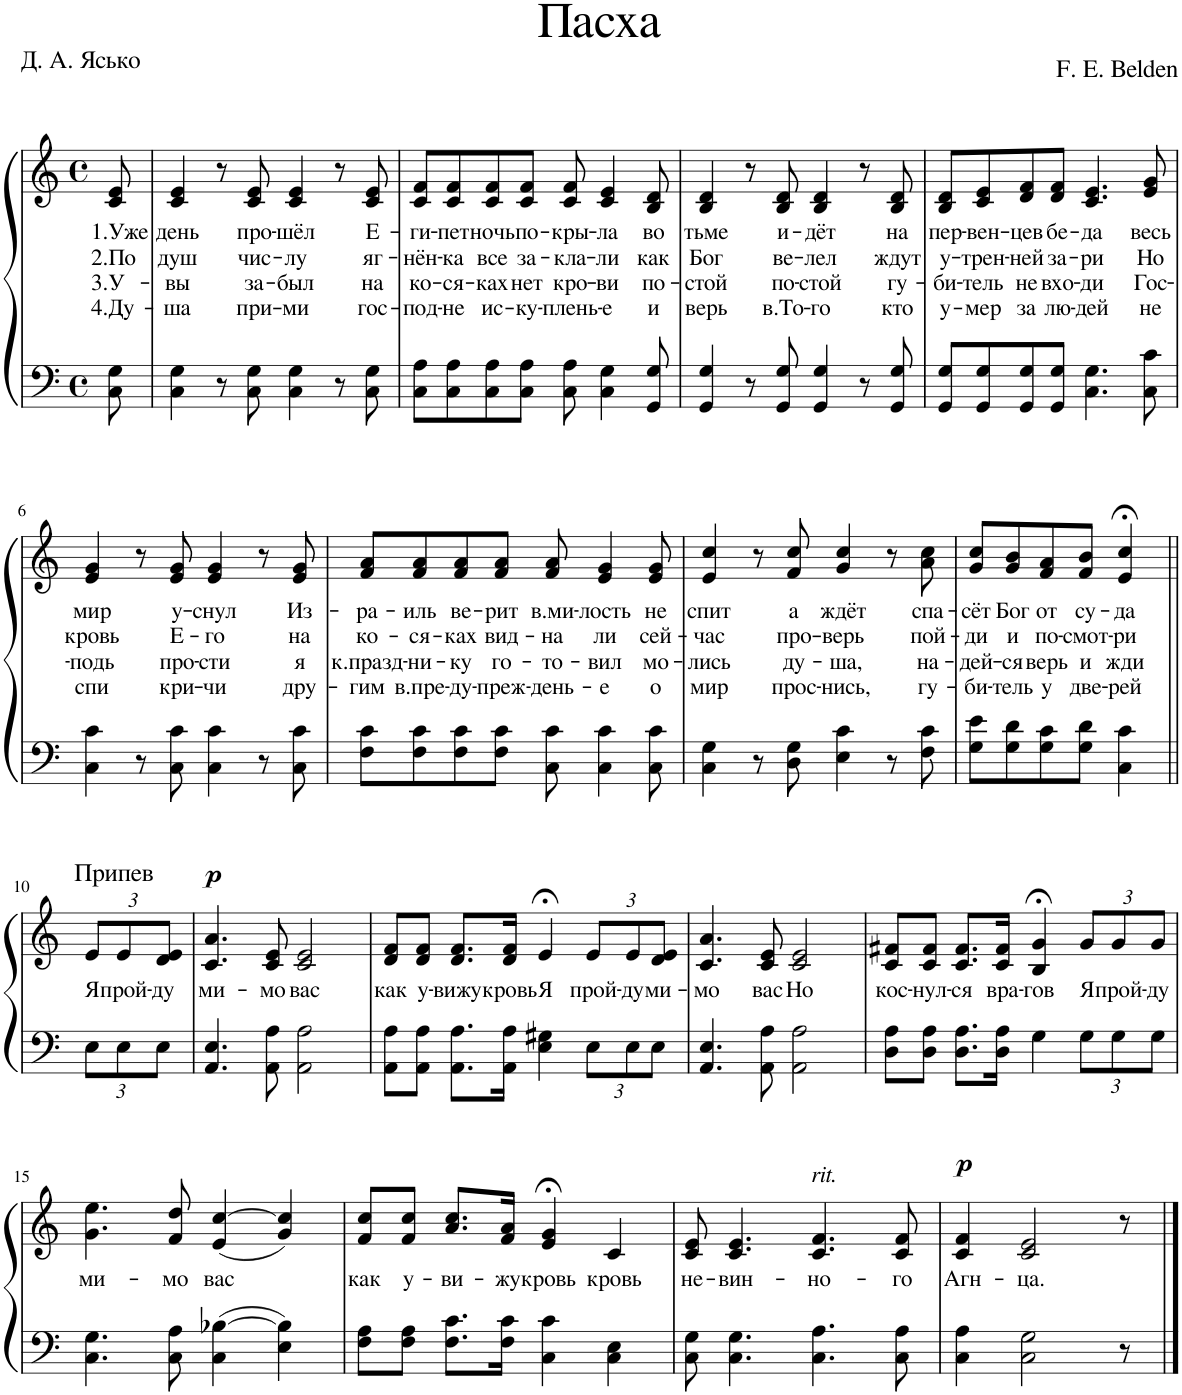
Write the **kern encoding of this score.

**kern	**kern	**text	**text	**text	**text	**dynam
*part1	*part1	*part1	*part1	*part1	*part1	*part1
*staff2	*staff1	*staff1	*staff1	*staff1	*staff1	*staff1/2
*I"Piano	*	*	*	*	*	*
*I'Pno.	*	*	*	*	*	*
*clefF4	*clefG2	*	*	*	*	*
*k[]	*k[]	*	*	*	*	*
*M4/4	*M4/4	*	*	*	*	*
*met(c)	*met(c)	*	*	*	*	*
=1	=1	=1	=1	=1	=1	=1
!	!	!LO:LY:b	!LO:LY:b	!LO:LY:b	!LO:LY:b	!
8C\ 8G\	8c/ 8e/	1.Уже	2.По	3.У-	4.Ду-	.
=2	=2	=2	=2	=2	=2	=2
!	!	!LO:LY:b	!LO:LY:b	!LO:LY:b	!LO:LY:b	!
4C\ 4G\	4c/ 4e/	день	душ	-вы	-ша	.
8r	8r	.	.	.	.	.
!	!	!LO:LY:b	!LO:LY:b	!LO:LY:b	!LO:LY:b	!
8C\ 8G\	8c/ 8e/	про-	чис-	за-	при-	.
!	!	!LO:LY:b	!LO:LY:b	!LO:LY:b	!LO:LY:b	!
4C\ 4G\	4c/ 4e/	-шёл	-лу	-был	-ми	.
8r	8r	.	.	.	.	.
!	!	!LO:LY:b	!LO:LY:b	!LO:LY:b	!LO:LY:b	!
8C\ 8G\	8c/ 8e/	Е-	яг-	на	гос-	.
=3	=3	=3	=3	=3	=3	=3
!	!	!LO:LY:b	!LO:LY:b	!LO:LY:b	!LO:LY:b	!
8C\ 8A\L	8c/ 8f/L	-ги-	-нён-	ко-	-под-	.
!	!	!LO:LY:b	!LO:LY:b	!LO:LY:b	!LO:LY:b	!
8C\ 8A\	8c/ 8f/	-пет	-ка	-ся-	-не	.
!	!	!LO:LY:b	!LO:LY:b	!LO:LY:b	!LO:LY:b	!
8C\ 8A\	8c/ 8f/	ночь	все	-ках	ис-	.
!	!	!LO:LY:b	!LO:LY:b	!LO:LY:b	!LO:LY:b	!
8C\ 8A\J	8c/ 8f/J	по-	за-	нет	-ку-	.
!	!	!LO:LY:b	!LO:LY:b	!LO:LY:b	!LO:LY:b	!
8C\ 8A\	8c/ 8f/	-кры-	-кла-	кро-	-плень-	.
!	!	!LO:LY:b	!LO:LY:b	!LO:LY:b	!LO:LY:b	!
4C\ 4G\	4c/ 4e/	-ла	-ли	-ви	-е	.
!	!	!LO:LY:b	!LO:LY:b	!LO:LY:b	!LO:LY:b	!
8GG/ 8G/	8B/ 8d/	во	как	по-	и	.
=4	=4	=4	=4	=4	=4	=4
!	!	!LO:LY:b	!LO:LY:b	!LO:LY:b	!LO:LY:b	!
4GG/ 4G/	4B/ 4d/	тьме	Бог	-стой	верь	.
8r	8r	.	.	.	.	.
!	!	!LO:LY:b	!LO:LY:b	!LO:LY:b	!LO:LY:b	!
8GG/ 8G/	8B/ 8d/	и-	ве-	по-	в.То-	.
!	!	!LO:LY:b	!LO:LY:b	!LO:LY:b	!LO:LY:b	!
4GG/ 4G/	4B/ 4d/	-дёт	-лел	-стой	-го	.
8r	8r	.	.	.	.	.
!	!	!LO:LY:b	!LO:LY:b	!LO:LY:b	!LO:LY:b	!
8GG/ 8G/	8B/ 8d/	на	ждут	гу-	кто	.
=5	=5	=5	=5	=5	=5	=5
!	!	!LO:LY:b	!LO:LY:b	!LO:LY:b	!LO:LY:b	!
8GG/ 8G/L	8B/ 8d/L	пер-	у-	-би-	у-	.
!	!	!LO:LY:b	!LO:LY:b	!LO:LY:b	!LO:LY:b	!
8GG/ 8G/	8c/ 8e/	-вен-	-трен-	-тель	-мер	.
!	!	!LO:LY:b	!LO:LY:b	!LO:LY:b	!LO:LY:b	!
8GG/ 8G/	8d/ 8f/	-цев	-ней	не	за	.
!	!	!LO:LY:b	!LO:LY:b	!LO:LY:b	!LO:LY:b	!
8GG/ 8G/J	8d/ 8f/J	бе-	за-	вхо-	лю-	.
!	!	!LO:LY:b	!LO:LY:b	!LO:LY:b	!LO:LY:b	!
4.C\ 4.G\	4.c/ 4.e/	-да	-ри	-ди	-дей	.
!	!	!LO:LY:b	!LO:LY:b	!LO:LY:b	!LO:LY:b	!
8C\ 8c\	8e/ 8g/	весь	Но	Гос-	не	.
!!LO:LB:g=z
=6	=6	=6	=6	=6	=6	=6
!	!	!LO:LY:b	!LO:LY:b	!LO:LY:b	!LO:LY:b	!
4C\ 4c\	4e/ 4g/	мир	кровь	-подь	спи	.
8r	8r	.	.	.	.	.
!	!	!LO:LY:b	!LO:LY:b	!LO:LY:b	!LO:LY:b	!
8C\ 8c\	8e/ 8g/	у-	E-	про-	кри-	.
!	!	!LO:LY:b	!LO:LY:b	!LO:LY:b	!LO:LY:b	!
4C\ 4c\	4e/ 4g/	-снул	-го	-сти	-чи	.
8r	8r	.	.	.	.	.
!	!	!LO:LY:b	!LO:LY:b	!LO:LY:b	!LO:LY:b	!
8C\ 8c\	8e/ 8g/	Из-	на	я	дру-	.
=7	=7	=7	=7	=7	=7	=7
!	!	!LO:LY:b	!LO:LY:b	!LO:LY:b	!LO:LY:b	!
8F\ 8c\L	8f/ 8a/L	-ра-	ко-	к.празд-	-гим	.
!	!	!LO:LY:b	!LO:LY:b	!LO:LY:b	!LO:LY:b	!
8F\ 8c\	8f/ 8a/	-иль	-ся-	-ни-	в.пре-	.
!	!	!LO:LY:b	!LO:LY:b	!LO:LY:b	!LO:LY:b	!
8F\ 8c\	8f/ 8a/	ве-	-ках	-ку	-ду-	.
!	!	!LO:LY:b	!LO:LY:b	!LO:LY:b	!LO:LY:b	!
8F\ 8c\J	8f/ 8a/J	-рит	вид-	го-	-преж-	.
!	!	!LO:LY:b	!LO:LY:b	!LO:LY:b	!LO:LY:b	!
8C\ 8c\	8f/ 8a/	в.ми-	-на	-то-	-день-	.
!	!	!LO:LY:b	!LO:LY:b	!LO:LY:b	!LO:LY:b	!
4C\ 4c\	4e/ 4g/	-лость	ли	-вил	-е	.
!	!	!LO:LY:b	!LO:LY:b	!LO:LY:b	!LO:LY:b	!
8C\ 8c\	8e/ 8g/	не	сей-	мо-	о	.
=8	=8	=8	=8	=8	=8	=8
!	!	!LO:LY:b	!LO:LY:b	!LO:LY:b	!LO:LY:b	!
4C\ 4G\	4e/ 4cc/	спит	-час	-лись	мир	.
8r	8r	.	.	.	.	.
!	!	!LO:LY:b	!LO:LY:b	!LO:LY:b	!LO:LY:b	!
8D\ 8G\	8f/ 8cc/	а	про-	ду-	прос-	.
!	!	!LO:LY:b	!LO:LY:b	!LO:LY:b	!LO:LY:b	!
4E\ 4c\	4g/ 4cc/	ждёт	-верь	-ша,	-нись,	.
8r	8r	.	.	.	.	.
!	!	!LO:LY:b	!LO:LY:b	!LO:LY:b	!LO:LY:b	!
8F\ 8c\	8a\ 8cc\	спа-	пой-	на-	гу-	.
=9	=9	=9	=9	=9	=9	=9
!	!	!LO:LY:b	!LO:LY:b	!LO:LY:b	!LO:LY:b	!
8G\ 8e\L	8g/ 8cc/L	-сёт	-ди	-дей-	-би-	.
!	!	!LO:LY:b	!LO:LY:b	!LO:LY:b	!LO:LY:b	!
8G\ 8d\	8g/ 8b/	Бог	и	-ся	-тель	.
!	!	!LO:LY:b	!LO:LY:b	!LO:LY:b	!LO:LY:b	!
8G\ 8c\	8f/ 8a/	от	по-	верь	у	.
!	!	!LO:LY:b	!LO:LY:b	!LO:LY:b	!LO:LY:b	!
8G\ 8d\J	8f/ 8b/J	су-	-смот-	и	две-	.
!	!	!LO:LY:b	!LO:LY:b	!LO:LY:b	!LO:LY:b	!
4C\ 4c\	4e/;< 4cc/;<	-да	-ри	жди	-рей	.
!!LO:LB:g=z
=10||	=10||	=10||	=10||	=10||	=10||	=10||
*Xbrackettup	*Xbrackettup	*	*	*	*	*
!	!LO:TX:a:t=Припев	!	!	!	!	!
!	!	!LO:LY:b	!	!	!	!
12E\L	12e/L	Я	.	.	.	.
!	!	!LO:LY:b	!	!	!	!
12E\	12e/	прой-	.	.	.	.
!	!	!LO:LY:b	!	!	!	!
12E\J	12d/ 12e/J	-ду	.	.	.	.
=11	=11	=11	=11	=11	=11	=11
!	!	!LO:LY:b	!	!	!	!LO:DY:a
4.AA/ 4.E/	4.c/ 4.a/	ми-	.	.	.	p
!	!	!LO:LY:b	!	!	!	!
8AA\ 8A\	8c/ 8e/	-мо	.	.	.	.
!	!	!LO:LY:b	!	!	!	!
2AA\ 2A\	2c/ 2e/	вас	.	.	.	.
=12	=12	=12	=12	=12	=12	=12
!	!	!LO:LY:b	!	!	!	!
8AA\ 8A\L	8d/ 8f/L	как	.	.	.	.
!	!	!LO:LY:b	!	!	!	!
8AA\ 8A\J	8d/ 8f/J	у-	.	.	.	.
!	!	!LO:LY:b	!	!	!	!
8.AA\ 8.A\L	8.d/ 8.f/L	-вижу	.	.	.	.
!	!	!LO:LY:b	!	!	!	!
16AA\ 16A\Jk	16d/ 16f/Jk	кровь	.	.	.	.
!	!	!LO:LY:b	!	!	!	!
4E\ 4G#X\	4e;</	Я	.	.	.	.
!	!	!LO:LY:b	!	!	!	!
12E\L	12e/L	прой-	.	.	.	.
!	!	!LO:LY:b	!	!	!	!
12E\	12e/	-ду	.	.	.	.
!	!	!LO:LY:b	!	!	!	!
12E\J	12d/ 12e/J	ми-	.	.	.	.
=13	=13	=13	=13	=13	=13	=13
!	!	!LO:LY:b	!	!	!	!
4.AA/ 4.E/	4.c/ 4.a/	-мо	.	.	.	.
!	!	!LO:LY:b	!	!	!	!
8AA\ 8A\	8c/ 8e/	вас	.	.	.	.
!	!	!LO:LY:b	!	!	!	!
2AA\ 2A\	2c/ 2e/	Но	.	.	.	.
=14	=14	=14	=14	=14	=14	=14
!	!	!LO:LY:b	!	!	!	!
8D\ 8A\L	8c/ 8f#X/L	кос-	.	.	.	.
!	!	!LO:LY:b	!	!	!	!
8D\ 8A\J	8c/ 8f#/J	-нул-	.	.	.	.
!	!	!LO:LY:b	!	!	!	!
8.D\ 8.A\L	8.c/ 8.f#/L	-ся	.	.	.	.
!	!	!LO:LY:b	!	!	!	!
16D\ 16A\Jk	16c/ 16f#/Jk	вра-	.	.	.	.
!	!	!LO:LY:b	!	!	!	!
4G\	4B/;< 4g/;<	-гов	.	.	.	.
!	!	!LO:LY:b	!	!	!	!
12G\L	12g/L	Я	.	.	.	.
!	!	!LO:LY:b	!	!	!	!
12G\	12g/	прой-	.	.	.	.
!	!	!LO:LY:b	!	!	!	!
12G\J	12g/J	-ду	.	.	.	.
!!LO:LB:g=z
=15	=15	=15	=15	=15	=15	=15
!	!	!LO:LY:b	!	!	!	!
4.C\ 4.G\	4.g\ 4.ee\	ми-	.	.	.	.
!	!	!LO:LY:b	!	!	!	!
8C\ 8A\	8f/ 8dd/	-мо	.	.	.	.
!	!	!LO:LY:b	!	!	!	!
4C\ [4B-X\	(<4e/ [4cc/	вас	.	.	.	.
4E\ 4B-\]	4g/ 4cc/])	.	.	.	.	.
=16	=16	=16	=16	=16	=16	=16
!	!	!LO:LY:b	!	!	!	!
8F\ 8A\L	8f/ 8cc/L	как	.	.	.	.
!	!	!LO:LY:b	!	!	!	!
8F\ 8A\J	8f/ 8cc/J	у-	.	.	.	.
!	!	!LO:LY:b	!	!	!	!
8.F\ 8.c\L	8.a/ 8.cc/L	-ви-	.	.	.	.
!	!	!LO:LY:b	!	!	!	!
16F\ 16c\Jk	16f/ 16a/Jk	-жу	.	.	.	.
!	!	!LO:LY:b	!	!	!	!
4C\ 4c\	4e/;< 4g/;<	кровь	.	.	.	.
!	!	!LO:LY:b	!	!	!	!
4C\ 4E\	4c/	кровь	.	.	.	.
=17	=17	=17	=17	=17	=17	=17
!	!	!LO:LY:b	!	!	!	!
8C\ 8G\	8c/ 8e/	не-	.	.	.	.
!	!	!LO:LY:b	!	!	!	!
4.C\ 4.G\	4.c/ 4.e/	-вин-	.	.	.	.
!	!LO:TX:a:i:t=rit.	!	!	!	!	!
!	!	!LO:LY:b	!	!	!	!
4.C\ 4.A\	4.c/ 4.f/	-но-	.	.	.	.
!	!	!LO:LY:b	!	!	!	!
8C\ 8A\	8c/ 8f/	-го	.	.	.	.
=18	=18	=18	=18	=18	=18	=18
!	!	!LO:LY:b	!	!	!	!LO:DY:a
4C\ 4A\	4c/ 4f/	Агн-	.	.	.	p
!	!	!LO:LY:b	!	!	!	!
2C\ 2G\	2c/ 2e/	-ца.	.	.	.	.
8r	8r	.	.	.	.	.
==	==	==	==	==	==	==
*-	*-	*-	*-	*-	*-	*-
